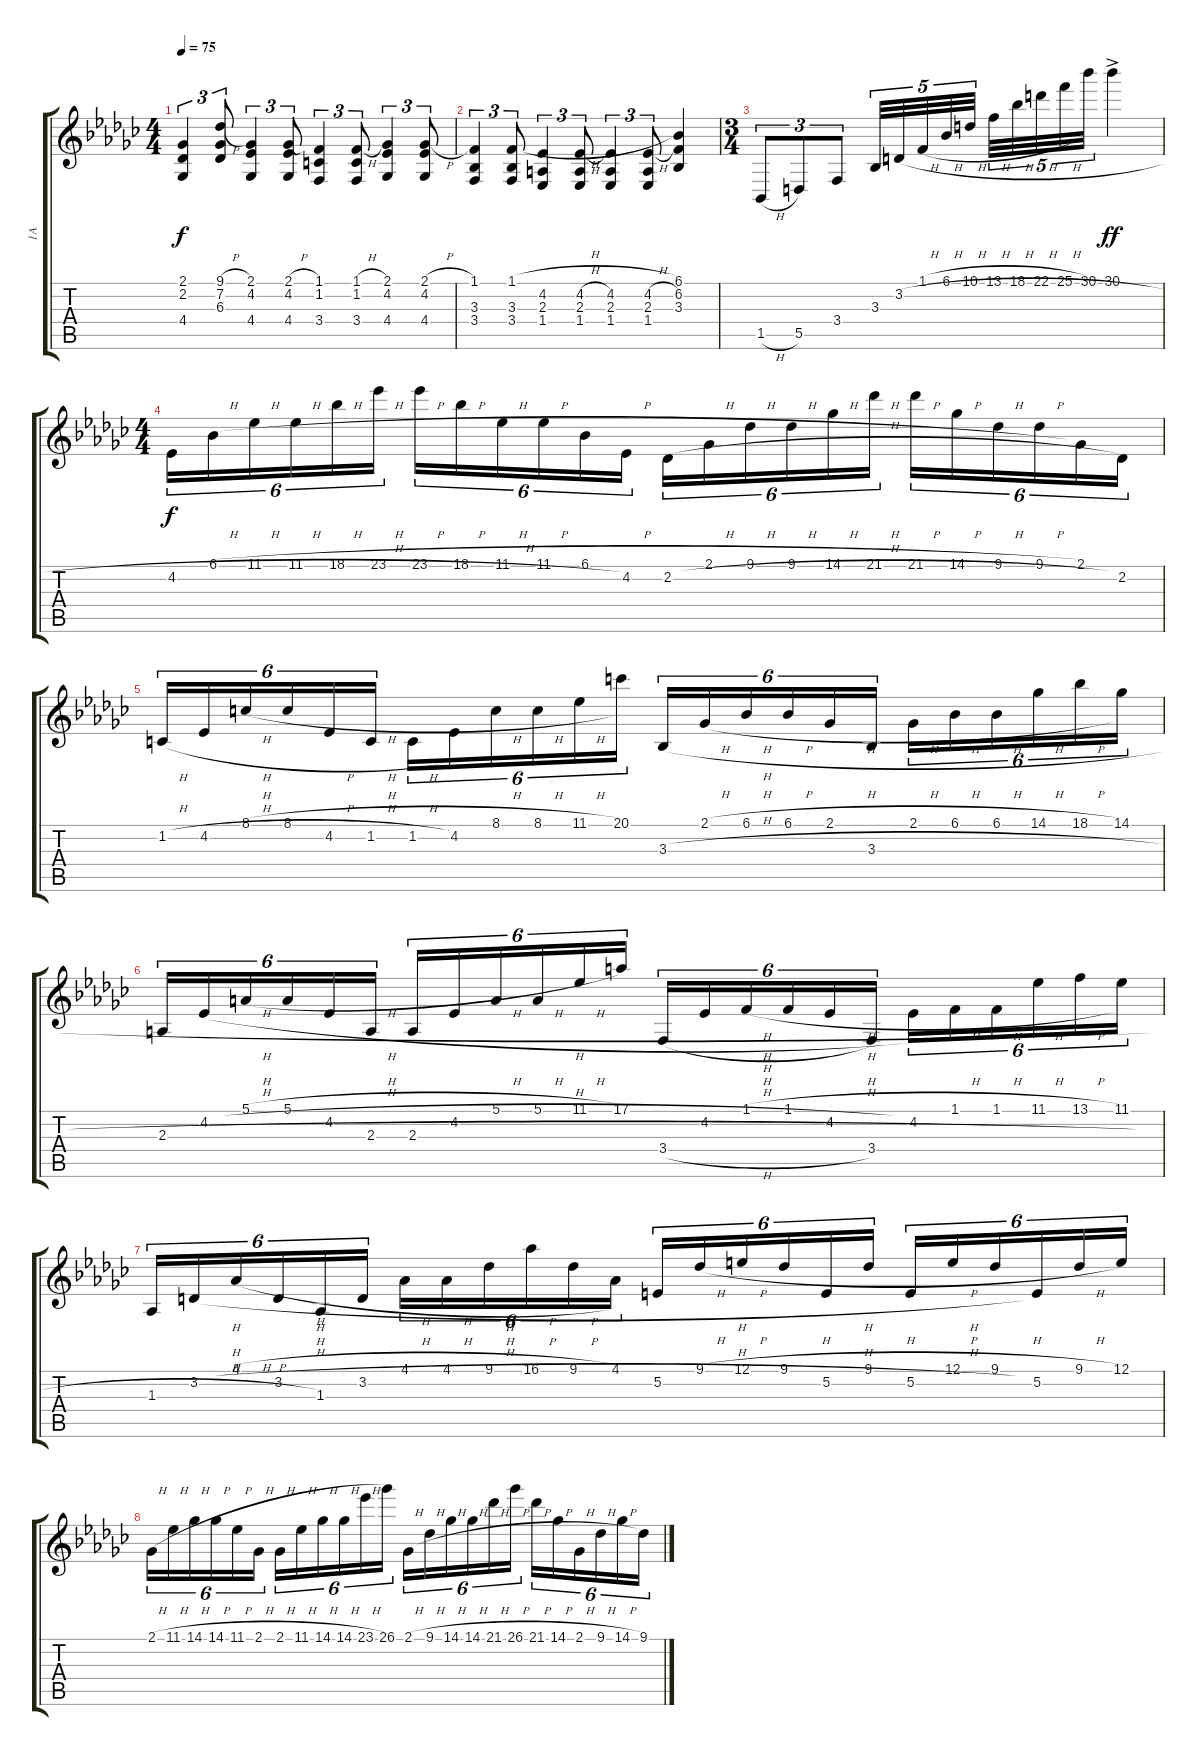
\track ("1A" "1A") {instrument acousticgrandpiano}
\staff {score tabs}
\tuning (E4 B3 G3 D3 A2 E2) {hide}
\ts (4 4)
\tempo 75
\clef g2
\ks gb
(2.1 2.2 4.4).4{tu (3 2) dy f} (9.1{h} 7.2 6.3).8{tu (3 2)} (2.1 4.2 4.4).4{tu (3 2)} (2.1{h} 4.2 4.4).8{tu (3 2)} (1.1 1.2 3.4).4{tu (3 2)} (1.1{h} 1.2 3.4).8{tu (3 2)} (2.1 4.2 4.4).4{tu (3 2)} (2.1{h} 4.2 4.4).8{tu (3 2)} |
(1.1 3.3 3.4).4{tu (3 2)} (1.1{h} 3.3 3.4).8{tu (3 2)} (4.2 2.3 1.4).4{tu (3 2)} (4.2{h} 2.3 1.4).8{tu (3 2)} (4.2 2.3 1.4).4{tu (3 2)} (4.2{h} 2.3 1.4).8{tu (3 2)} (6.1 6.2 3.3).4 |
\ts (3 4)
1.5{h}.8{tu (3 2)} 5.5.8{tu (3 2)} 3.4.8{tu (3 2)} 3.3.32{tu (5 4)} 3.2{h}.32{tu (5 4)} 1.1{h}.32{tu (5 4)} 6.1{h}.32{tu (5 4)} 10.1{h}.32{tu (5 4)} 13.1{h}.32{tu (5 4)} 18.1{h}.32{tu (5 4)} 22.1{h}.32{tu (5 4)} 25.1{h}.32{tu (5 4)} 30.1.32{tu (5 4)} 30.1{ac}.4{dy ff} |
\ts (4 4)
4.2{h}.16{tu (6 4) dy f} 6.1{h}.16{tu (6 4)} 11.1{h}.16{tu (6 4)} 11.1{h}.16{tu (6 4)} 18.1{h}.16{tu (6 4)} 23.1{h}.16{tu (6 4)} 23.1{h}.16{tu (6 4)} 18.1{h}.16{tu (6 4)} 11.1{h}.16{tu (6 4)} 11.1{h}.16{tu (6 4)} 6.1{h}.16{tu (6 4)} 4.2.16{tu (6 4)} 2.2{h}.16{tu (6 4)} 2.1{h}.16{tu (6 4)} 9.1{h}.16{tu (6 4)} 9.1{h}.16{tu (6 4)} 14.1{h}.16{tu (6 4)} 21.1{h}.16{tu (6 4)} 21.1{h}.16{tu (6 4)} 14.1{h}.16{tu (6 4)} 9.1{h}.16{tu (6 4)} 9.1{h}.16{tu (6 4)} 2.1.16{tu (6 4)} 2.2.16{tu (6 4)} |
1.2{h}.16{tu (6 4)} 4.2{h}.16{tu (6 4)} 8.1{h}.16{tu (6 4)} 8.1{h}.16{tu (6 4)} 4.2{h}.16{tu (6 4)} 1.2{h}.16{tu (6 4)} 1.2{h}.16{tu (6 4)} 4.2.16{tu (6 4)} 8.1{h}.16{tu (6 4)} 8.1{h}.16{tu (6 4)} 11.1{h}.16{tu (6 4)} 20.1.16{tu (6 4)} 3.3{h}.16{tu (6 4)} 2.1{h}.16{tu (6 4)} 6.1{h}.16{tu (6 4)} 6.1{h}.16{tu (6 4)} 2.1{h}.16{tu (6 4)} 3.3{h}.16{tu (6 4)} 2.1{h}.16{tu (6 4)} 6.1{h}.16{tu (6 4)} 6.1{h}.16{tu (6 4)} 14.1{h}.16{tu (6 4)} 18.1{h}.16{tu (6 4)} 14.1.16{tu (6 4)} |
2.3{h}.16{tu (6 4)} 4.2{h}.16{tu (6 4)} 5.1{h}.16{tu (6 4)} 5.1{h}.16{tu (6 4)} 4.2{h}.16{tu (6 4)} 2.3{h}.16{tu (6 4)} 2.3{h}.16{tu (6 4)} 4.2{h}.16{tu (6 4)} 5.1{h}.16{tu (6 4)} 5.1{h}.16{tu (6 4)} 11.1{h}.16{tu (6 4)} 17.1.16{tu (6 4)} 3.4{h}.16{tu (6 4)} 4.2{h}.16{tu (6 4)} 1.1{h}.16{tu (6 4)} 1.1{h}.16{tu (6 4)} 4.2{h}.16{tu (6 4)} 3.4.16{tu (6 4)} 4.2.16{tu (6 4)} 1.1{h}.16{tu (6 4)} 1.1{h}.16{tu (6 4)} 11.1{h}.16{tu (6 4)} 13.1{h}.16{tu (6 4)} 11.1.16{tu (6 4)} |
1.3{h}.16{tu (6 4)} 3.2{h}.16{tu (6 4)} 4.1{h}.16{tu (6 4)} 3.2{h}.16{tu (6 4)} 1.3.16{tu (6 4)} 3.2{h}.16{tu (6 4)} 4.1{h}.16{tu (6 4)} 4.1{h}.16{tu (6 4)} 9.1{h}.16{tu (6 4)} 16.1{h}.16{tu (6 4)} 9.1{h}.16{tu (6 4)} 4.1.16{tu (6 4)} 5.2{h}.16{tu (6 4)} 9.1{h}.16{tu (6 4)} 12.1{h}.16{tu (6 4)} 9.1{h}.16{tu (6 4)} 5.2{h}.16{tu (6 4)} 9.1{h}.16{tu (6 4)} 5.2{h}.16{tu (6 4)} 12.1{h}.16{tu (6 4)} 9.1{h}.16{tu (6 4)} 5.2.16{tu (6 4)} 9.1{h}.16{tu (6 4)} 12.1.16{tu (6 4)} |
2.1{h}.16{tu (6 4)} 11.1{h}.16{tu (6 4)} 14.1{h}.16{tu (6 4)} 14.1{h}.16{tu (6 4)} 11.1{h}.16{tu (6 4)} 2.1{h}.16{tu (6 4)} 2.1{h}.16{tu (6 4)} 11.1{h}.16{tu (6 4)} 14.1{h}.16{tu (6 4)} 14.1{h}.16{tu (6 4)} 23.1{h}.16{tu (6 4)} 26.1.16{tu (6 4)} 2.1{h}.16{tu (6 4)} 9.1{h}.16{tu (6 4)} 14.1{h}.16{tu (6 4)} 14.1{h}.16{tu (6 4)} 21.1{h}.16{tu (6 4)} 26.1{h}.16{tu (6 4)} 21.1{h}.16{tu (6 4)} 14.1{h}.16{tu (6 4)} 2.1{h}.16{tu (6 4)} 9.1{h}.16{tu (6 4)} 14.1{h}.16{tu (6 4)} 9.1.16{tu (6 4)}
